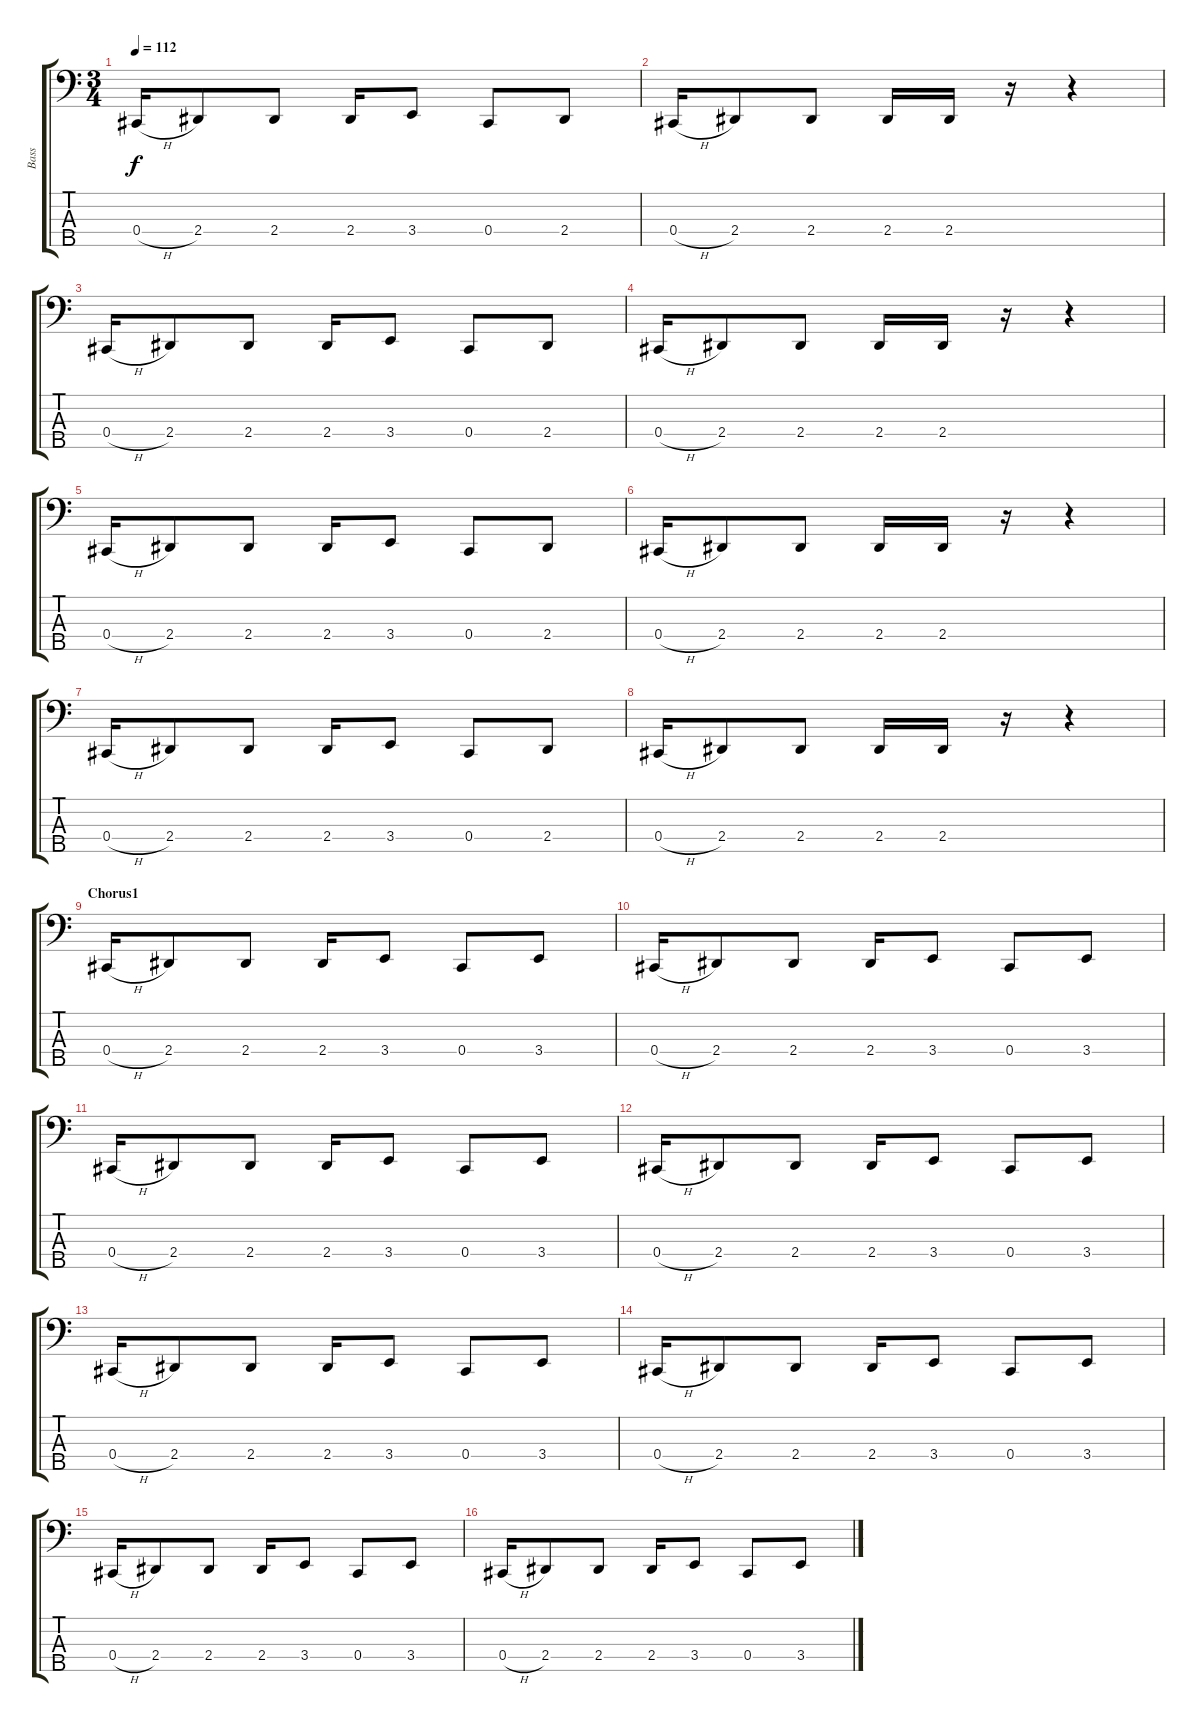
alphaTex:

\track ("Bass" "Bass") {instrument electricbassfinger}
\staff {score tabs}
\tuning (E2 B1 Gb1 Db1 Bb0) {hide}
\ts (3 4)
\tempo 112
\clef f4
\ks c
0.4{h}.16{dy f} 2.4.8 2.4.8 2.4.16 3.4.8 0.4.8 2.4.8 |
0.4{h}.16 2.4.8 2.4.8 2.4.16 2.4.16 r.16 r.4 |
0.4{h}.16 2.4.8 2.4.8 2.4.16 3.4.8 0.4.8 2.4.8 |
0.4{h}.16 2.4.8 2.4.8 2.4.16 2.4.16 r.16 r.4 |
0.4{h}.16 2.4.8 2.4.8 2.4.16 3.4.8 0.4.8 2.4.8 |
0.4{h}.16 2.4.8 2.4.8 2.4.16 2.4.16 r.16 r.4 |
0.4{h}.16 2.4.8 2.4.8 2.4.16 3.4.8 0.4.8 2.4.8 |
0.4{h}.16 2.4.8 2.4.8 2.4.16 2.4.16 r.16 r.4 |
\section ("" "Chorus1")
0.4{h}.16 2.4.8 2.4.8 2.4.16 3.4.8 0.4.8 3.4.8 |
0.4{h}.16 2.4.8 2.4.8 2.4.16 3.4.8 0.4.8 3.4.8 |
0.4{h}.16 2.4.8 2.4.8 2.4.16 3.4.8 0.4.8 3.4.8 |
0.4{h}.16 2.4.8 2.4.8 2.4.16 3.4.8 0.4.8 3.4.8 |
0.4{h}.16 2.4.8 2.4.8 2.4.16 3.4.8 0.4.8 3.4.8 |
0.4{h}.16 2.4.8 2.4.8 2.4.16 3.4.8 0.4.8 3.4.8 |
0.4{h}.16 2.4.8 2.4.8 2.4.16 3.4.8 0.4.8 3.4.8 |
0.4{h}.16 2.4.8 2.4.8 2.4.16 3.4.8 0.4.8 3.4.8
